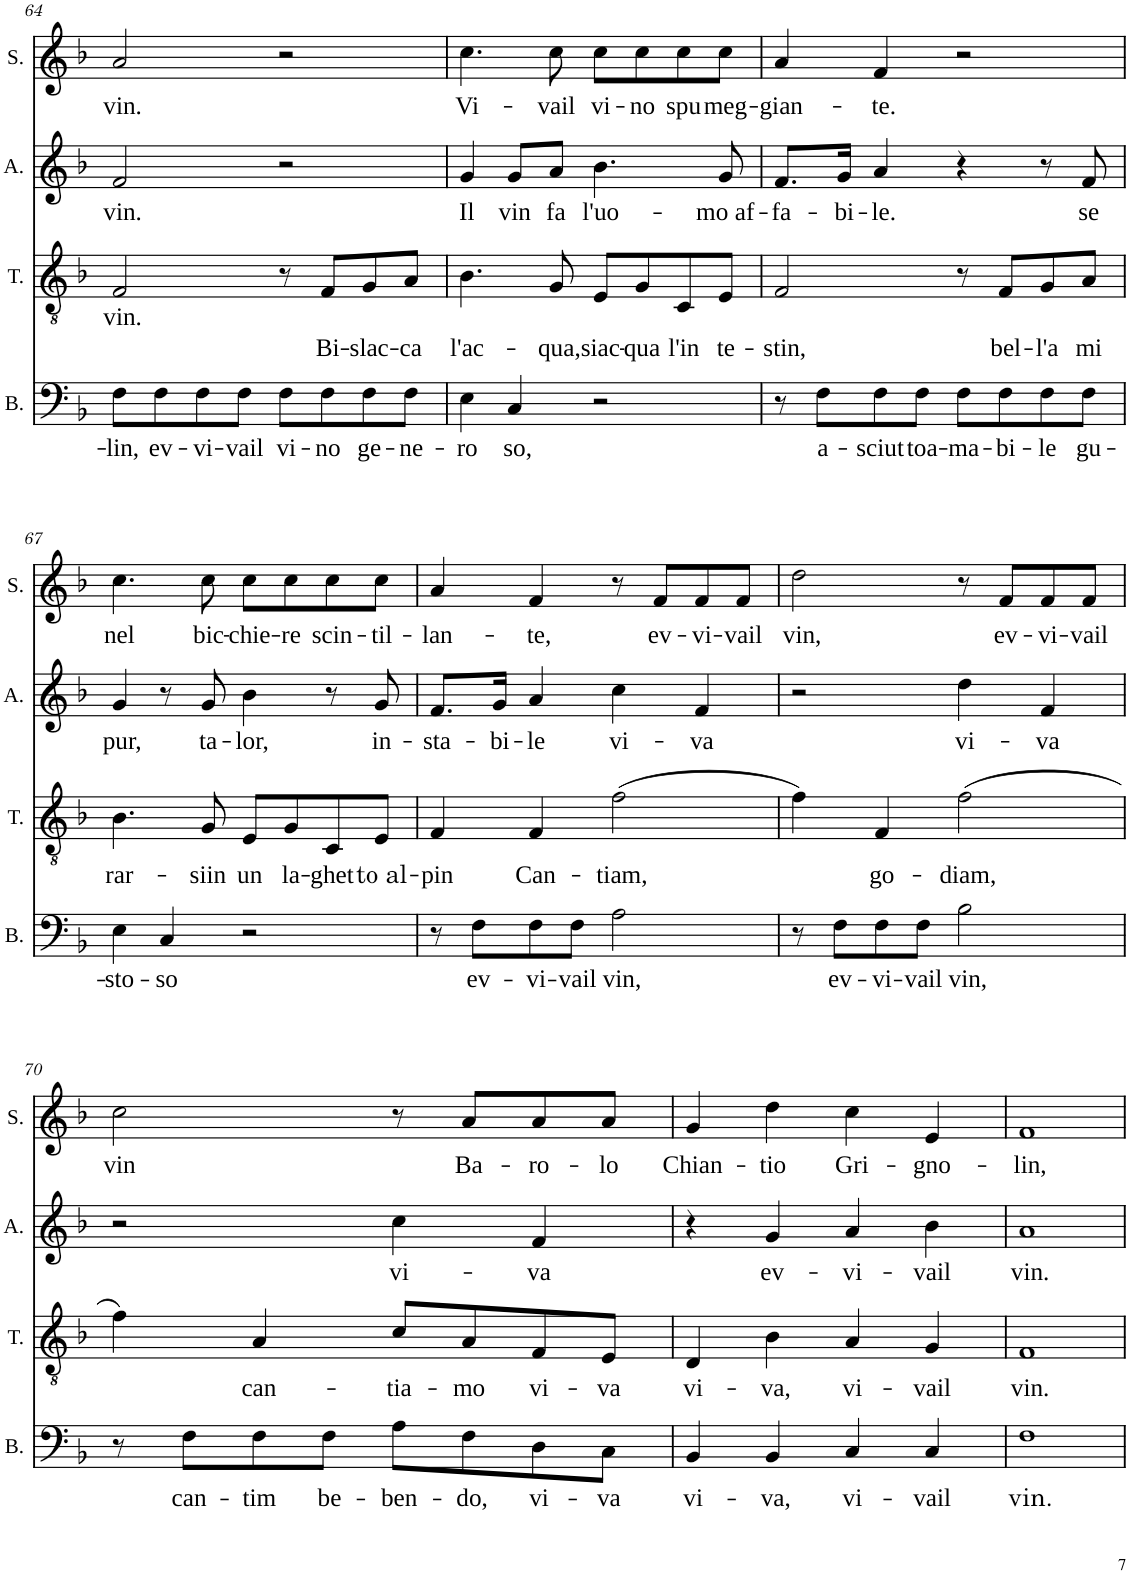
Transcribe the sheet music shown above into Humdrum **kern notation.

**kern	**text	**kern	**text	**kern	**text	**kern	**text
*part4	*part4	*part3	*part3	*part2	*part2	*part1	*part1
*staff4	*staff4	*staff3	*staff3	*staff2	*staff2	*staff1	*staff1
*I"Bass	*	*I"Tenor	*	*I"Alto	*	*I"Soprano	*
*I'B.	*	*I'T.	*	*I'A.	*	*I'S.	*
!!LO:PB:g=z
*clefF4	*	*clefGv2	*	*clefG2	*	*clefG2	*
*k[b-]	*	*k[b-]	*	*k[b-]	*	*k[b-]	*
*M4/4	*	*M4/4	*	*M4/4	*	*M4/4	*
*met(c|)	*	*met(c|)	*	*met(c|)	*	*met(c|)	*
=64	=64	=64	=64	=64	=64	=64	=64
!	!LO:LY:b	!	!LO:LY:b	!	!LO:LY:b	!	!LO:LY:b
8F\L	-lin,	2F/	vin.	2f/	vin.	2a/	vin.
!	!LO:LY:b	!	!	!	!	!	!
8F\	ev-	.	.	.	.	.	.
!	!LO:LY:b	!	!	!	!	!	!
8F\	-vi-	.	.	.	.	.	.
!	!LO:LY:b	!	!	!	!	!	!
8F\J	-vail	.	.	.	.	.	.
!	!LO:LY:b	!	!	!	!	!	!
8F\L	vi-	8r	.	2r	.	2r	.
!	!LO:LY:b	!	!LO:LY:b	!	!	!	!
8F\	-no	8F/L	Bi-	.	.	.	.
!	!LO:LY:b	!	!LO:LY:b	!	!	!	!
8F\	ge-	8G/	-slac-	.	.	.	.
!	!LO:LY:b	!	!LO:LY:b	!	!	!	!
8F\J	-ne-	8A/J	-ca	.	.	.	.
=65	=65	=65	=65	=65	=65	=65	=65
!	!LO:LY:b	!	!LO:LY:b	!	!LO:LY:b	!	!LO:LY:b
4E\	ro	4.B-\	l'ac-	4g/	Il	4.cc\	Vi-
!	!LO:LY:b	!	!	!	!LO:LY:b	!	!
4C/	so,	.	.	8g/L	vin	.	.
!	!	!	!LO:LY:b	!	!LO:LY:b	!	!LO:LY:b
.	.	8G/	-qua,	8a/J	fa	8cc\	-vail
!	!	!	!LO:LY:b	!	!LO:LY:b	!	!LO:LY:b
2r	.	8E/L	siac-	4.b-\	l'uo-	8cc\L	vi-
!	!	!	!LO:LY:b	!	!	!	!LO:LY:b
.	.	8G/	-qua	.	.	8cc\	-no
!	!	!	!LO:LY:b	!	!	!	!LO:LY:b
.	.	8C/	l'in	.	.	8cc\	spu-
!	!	!	!LO:LY:b	!	!LO:LY:b	!	!LO:LY:b
.	.	8E/J	te-	8g/	-mo af-	8cc\J	-meg-
=66	=66	=66	=66	=66	=66	=66	=66
!	!	!	!LO:LY:b	!	!LO:LY:b	!	!LO:LY:b
8r	.	2F/	-stin,	8.f/L	-fa-	4a/	-gian-
!	!LO:LY:b	!	!	!	!	!	!
8F\L	a-	.	.	.	.	.	.
!	!	!	!	!	!LO:LY:b	!	!
.	.	.	.	16g/Jk	-bi-	.	.
!	!LO:LY:b	!	!	!	!LO:LY:b	!	!LO:LY:b
8F\	-sciut-	.	.	4a/	-le.	4f/	-te.
!	!LO:LY:b	!	!	!	!	!	!
8F\J	-toa-	.	.	.	.	.	.
!	!LO:LY:b	!	!	!	!	!	!
8F\L	-ma-	8r	.	4r	.	2r	.
!	!LO:LY:b	!	!LO:LY:b	!	!	!	!
8F\	-bi-	8F/L	bel-	.	.	.	.
!	!LO:LY:b	!	!LO:LY:b	!	!	!	!
8F\	-le	8G/	-l'a	8r	.	.	.
!	!LO:LY:b	!	!LO:LY:b	!	!LO:LY:b	!	!
8F\J	gu-	8A/J	mi	8f/	se	.	.
!!LO:LB:g=z
=67	=67	=67	=67	=67	=67	=67	=67
!	!LO:LY:b	!	!LO:LY:b	!	!LO:LY:b	!	!LO:LY:b
4E\	-sto-	4.B-\	rar-	4g/	pur,	4.cc\	nel
!	!LO:LY:b	!	!	!	!	!	!
4C/	-so	.	.	8r	.	.	.
!	!	!	!LO:LY:b	!	!LO:LY:b	!	!LO:LY:b
.	.	8G/	-siin	8g/	ta-	8cc\	bic-
!	!	!	!LO:LY:b	!	!LO:LY:b	!	!LO:LY:b
2r	.	8E/L	un	4b-\	-lor,	8cc\L	-chie-
!	!	!	!LO:LY:b	!	!	!	!LO:LY:b
.	.	8G/	la-	.	.	8cc\	-re
!	!	!	!LO:LY:b	!	!	!	!LO:LY:b
.	.	8C/	-ghet-	8r	.	8cc\	scin-
!	!	!	!LO:LY:b	!	!LO:LY:b	!	!LO:LY:b
.	.	8E/J	-to al-	8g/	in-	8cc\J	-til-
=68	=68	=68	=68	=68	=68	=68	=68
!	!	!	!LO:LY:b	!	!LO:LY:b	!	!LO:LY:b
8r	.	4F/	-pin	8.f/L	-sta-	4a/	-lan-
!	!LO:LY:b	!	!	!	!	!	!
8F\L	ev-	.	.	.	.	.	.
!	!	!	!	!	!LO:LY:b	!	!
.	.	.	.	16g/Jk	-bi-	.	.
!	!LO:LY:b	!	!LO:LY:b	!	!LO:LY:b	!	!LO:LY:b
8F\	-vi-	4F/	Can-	4a/	-le	4f/	-te,
!	!LO:LY:b	!	!	!	!	!	!
8F\J	-vail	.	.	.	.	.	.
!	!LO:LY:b	!	!LO:LY:b	!	!LO:LY:b	!	!
2A\	vin,	(2f\	-tiam,	4cc\	vi-	8r	.
!	!	!	!	!	!	!	!LO:LY:b
.	.	.	.	.	.	8f/L	ev-
!	!	!	!	!	!LO:LY:b	!	!LO:LY:b
.	.	.	.	4f/	-va	8f/	-vi-
!	!	!	!	!	!	!	!LO:LY:b
.	.	.	.	.	.	8f/J	-vail
=69	=69	=69	=69	=69	=69	=69	=69
!	!	!	!	!	!	!	!LO:LY:b
8r	.	4f\)	.	2r	.	2dd\	vin,
!	!LO:LY:b	!	!	!	!	!	!
8F\L	ev-	.	.	.	.	.	.
!	!LO:LY:b	!	!LO:LY:b	!	!	!	!
8F\	-vi-	4F/	go-	.	.	.	.
!	!LO:LY:b	!	!	!	!	!	!
8F\J	-vail	.	.	.	.	.	.
!	!LO:LY:b	!	!LO:LY:b	!	!LO:LY:b	!	!
2B-\	vin,	(2f\	-diam,	4dd\	vi-	8r	.
!	!	!	!	!	!	!	!LO:LY:b
.	.	.	.	.	.	8f/L	ev-
!	!	!	!	!	!LO:LY:b	!	!LO:LY:b
.	.	.	.	4f/	-va	8f/	-vi-
!	!	!	!	!	!	!	!LO:LY:b
.	.	.	.	.	.	8f/J	-vail
!!LO:LB:g=z
=70	=70	=70	=70	=70	=70	=70	=70
!	!	!	!	!	!	!	!LO:LY:b
8r	.	4f\)	.	2r	.	2cc\	vin
!	!LO:LY:b	!	!	!	!	!	!
8F\L	can-	.	.	.	.	.	.
!	!LO:LY:b	!	!LO:LY:b	!	!	!	!
8F\	-tim	4A/	can-	.	.	.	.
!	!LO:LY:b	!	!	!	!	!	!
8F\J	be-	.	.	.	.	.	.
!	!LO:LY:b	!	!LO:LY:b	!	!LO:LY:b	!	!
8A\L	-ben-	8c/L	-tia-	4cc\	vi-	8r	.
!	!LO:LY:b	!	!LO:LY:b	!	!	!	!LO:LY:b
8F\	-do,	8A/	-mo	.	.	8a/L	Ba-
!	!LO:LY:b	!	!LO:LY:b	!	!LO:LY:b	!	!LO:LY:b
8D\	vi-	8F/	vi-	4f/	-va	8a/	-ro-
!	!LO:LY:b	!	!LO:LY:b	!	!	!	!LO:LY:b
8C\J	-va	8E/J	-va	.	.	8a/J	-lo
=71	=71	=71	=71	=71	=71	=71	=71
!	!LO:LY:b	!	!LO:LY:b	!	!	!	!LO:LY:b
4BB-/	vi-	4D/	vi-	4r	.	4g/	Chian-
!	!LO:LY:b	!	!LO:LY:b	!	!LO:LY:b	!	!LO:LY:b
4BB-/	-va,	4B-\	-va,	4g/	ev-	4dd\	-tio
!	!LO:LY:b	!	!LO:LY:b	!	!LO:LY:b	!	!LO:LY:b
4C/	vi-	4A/	vi-	4a/	-vi-	4cc\	Gri-
!	!LO:LY:b	!	!LO:LY:b	!	!LO:LY:b	!	!LO:LY:b
4C/	-vail	4G/	-vail	4b-\	-vail	4e/	-gno-
=72	=72	=72	=72	=72	=72	=72	=72
!	!LO:LY:b	!	!LO:LY:b	!	!LO:LY:b	!	!LO:LY:b
1F	vin.	1F	vin.	1a	vin.	1f	-lin,
=	=	=	=	=	=	=	=
*-	*-	*-	*-	*-	*-	*-	*-
